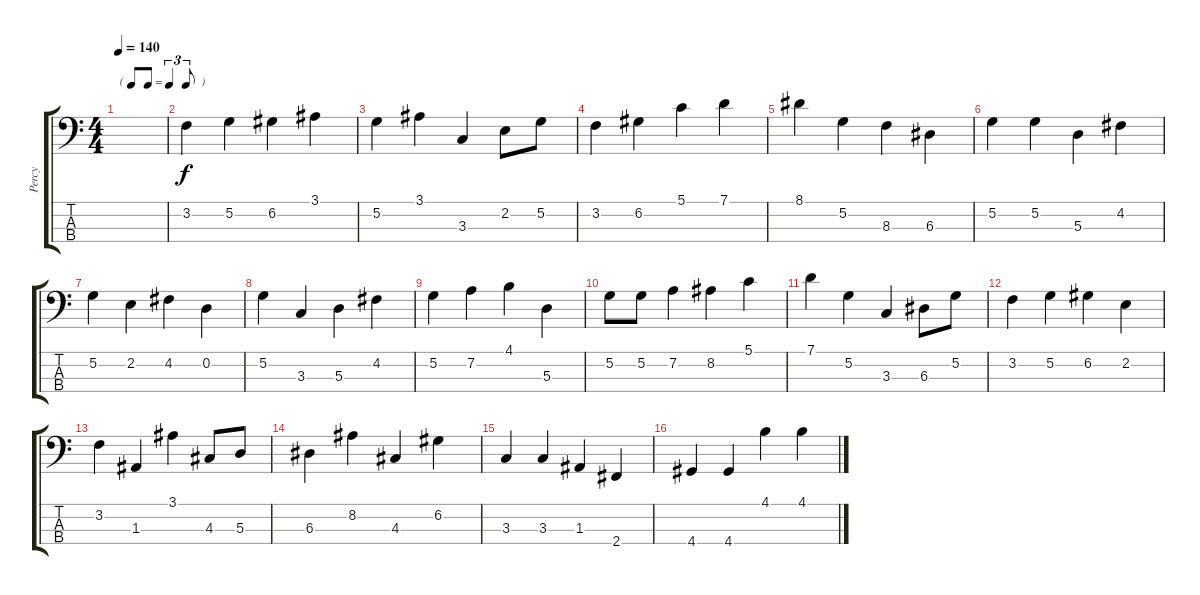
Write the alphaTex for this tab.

\track ("Percy" "Percy") {instrument acousticbass}
\staff {score tabs}
\tuning (G2 D2 A1 E1) {hide}
\ts (4 4)
\tf triplet8th
\tempo 140
\clef f4
\ks c
|
3.2.4 5.2.4 6.2.4 3.1.4 |
5.2.4 3.1.4 3.3.4 2.2.8 5.2.8 |
3.2.4 6.2.4 5.1.4 7.1.4 |
8.1.4 5.2.4 8.3.4 6.3.4 |
5.2.4 5.2.4 5.3.4 4.2.4 |
5.2.4 2.2.4 4.2.4 0.2.4 |
5.2.4 3.3.4 5.3.4 4.2.4 |
5.2.4 7.2.4 4.1.4 5.3.4 |
5.2.8 5.2.8 7.2.4 8.2.4 5.1.4 |
7.1.4 5.2.4 3.3.4 6.3.8 5.2.8 |
3.2.4 5.2.4 6.2.4 2.2.4 |
3.2.4 1.3.4 3.1.4 4.3.8 5.3.8 |
6.3.4 8.2.4 4.3.4 6.2.4 |
3.3.4 3.3.4 1.3.4 2.4.4 |
4.4.4 4.4.4 4.1.4 4.1.4
